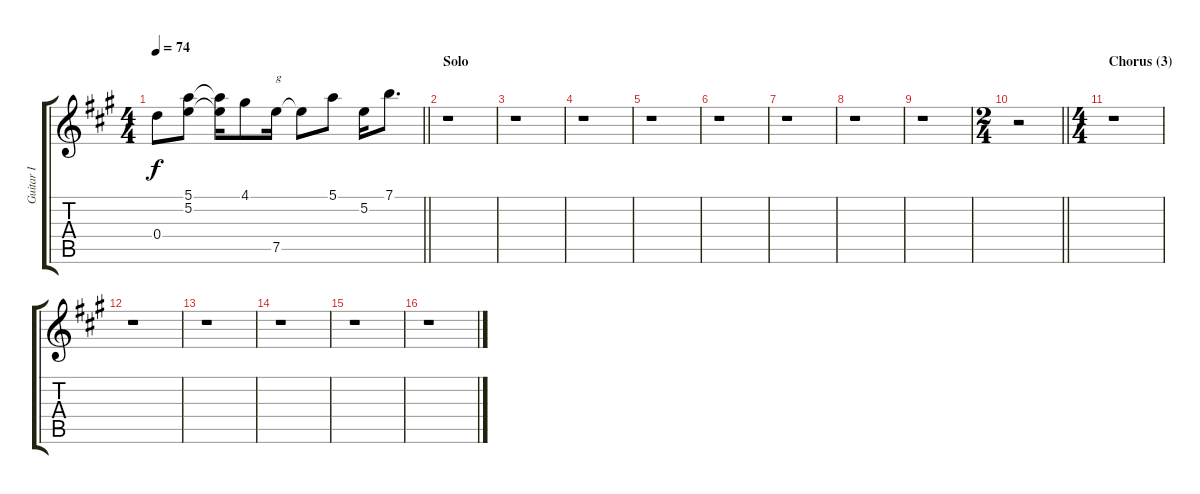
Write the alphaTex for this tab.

\track ("Guitar I" "Guitar I") {instrument distortionguitar}
\staff {score tabs}
\tuning (E4 B3 G3 D4 A3 E3) {hide}
\ts (4 4)
\tempo 74
\clef g2
\barLineRight lightlight
\ks f#minor
0.4.8{dy f} (5.1 5.2).8 (5.1{t} 5.2{t}).16 4.1.8 7.5.16{txt "g"} 7.5{t}.8 5.1.8 5.2.16 7.1.8{d} |
\section ("" "Solo")
r.1 |
r.1 |
r.1 |
r.1 |
r.1 |
r.1 |
r.1 |
r.1 |
\ts (2 4)
\barLineRight lightlight
r.2 |
\ts (4 4)
\section ("" "Chorus (3)")
\ks a
r.1 |
r.1 |
r.1 |
r.1 |
r.1 |
r.1
